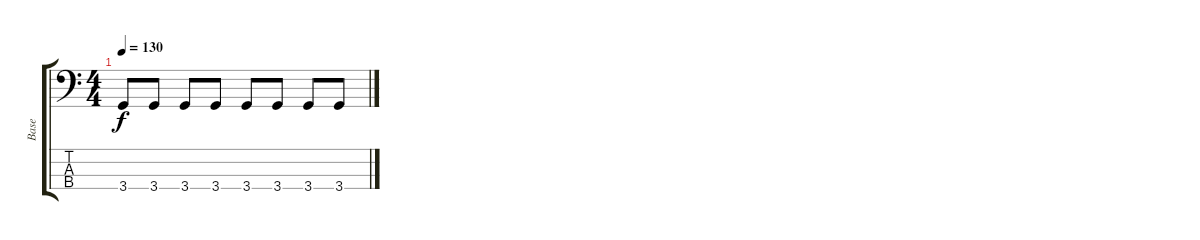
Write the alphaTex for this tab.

\track ("Base" "Base") {instrument electricbasspick}
\staff {score tabs}
\tuning (G2 D2 A1 E1) {hide}
\ts (4 4)
\tempo 130
\clef f4
\ks c
3.4.8{dy f} 3.4.8 3.4.8 3.4.8 3.4.8 3.4.8 3.4.8 3.4.8
